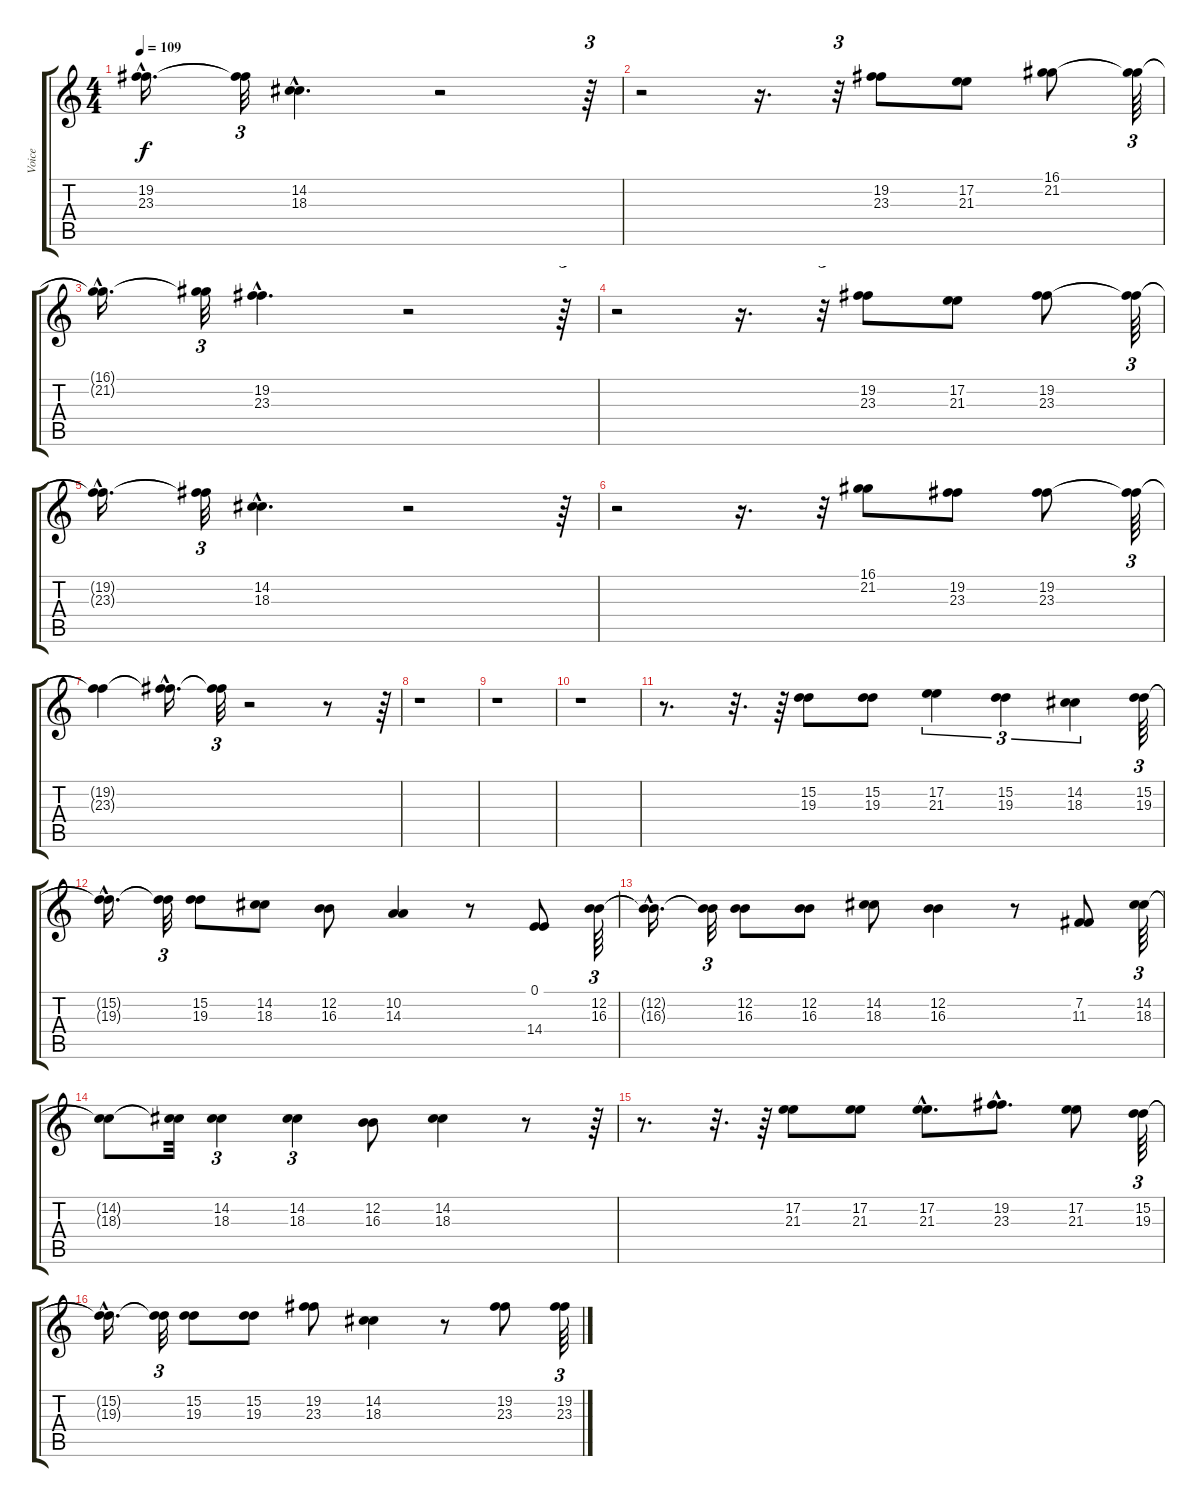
\track ("Voice" "Voice") {instrument synthbrass1}
\staff {score tabs}
\tuning (E4 B3 G3 D3 A2 E2) {hide}
\ts (4 4)
\tempo 109
\clef g2
\ks c
(19.2{hac t} 23.3{hac t}).16{d dy f} (19.2{t} 23.3{t}).32{tu (3 2)} (14.2{hac} 18.3{hac}).4{d} r.2 r.64{tu (3 2)} |
r.2 r.16{d} r.32{tu (3 2)} (19.2 23.3).8 (17.2 21.3).8 (16.1 21.2).8 (16.1{t} 21.2{t}).64{tu (3 2)} |
(16.1{hac t} 21.2{hac t}).16{d} (16.1{t} 21.2{t}).32{tu (3 2)} (19.2{hac} 23.3{hac}).4{d} r.2 r.64{tu (3 2)} |
r.2 r.16{d} r.32{tu (3 2)} (19.2 23.3).8 (17.2 21.3).8 (19.2 23.3).8 (19.2{t} 23.3{t}).64{tu (3 2)} |
(19.2{hac t} 23.3{hac t}).16{d} (19.2{t} 23.3{t}).32{tu (3 2)} (14.2{hac} 18.3{hac}).4{d} r.2 r.64{tu (3 2)} |
r.2 r.16{d} r.32{tu (3 2)} (16.1 21.2).8 (19.2 23.3).8 (19.2 23.3).8 (19.2{t} 23.3{t}).64{tu (3 2)} |
(19.2{t} 23.3{t}).4 (19.2{hac t} 23.3{hac t}).16{d} (19.2{t} 23.3{t}).32{tu (3 2)} r.2 r.8 r.64{tu (3 2)} |
r.1 |
r.1 |
r.1 |
r.8{d} r.32{d} r.64 (15.2 19.3).8 (15.2 19.3).8 (17.2 21.3).4{tu (3 2)} (15.2 19.3).4{tu (3 2)} (14.2 18.3).4{tu (3 2)} (15.2 19.3).64{tu (3 2)} |
(15.2{hac t} 19.3{hac t}).16{d} (15.2{t} 19.3{t}).32{tu (3 2)} (15.2 19.3).8 (14.2 18.3).8 (12.2 16.3).8 (10.2 14.3).4 r.8 (0.1 14.4).8 (12.2 16.3).64{tu (3 2)} |
(12.2{hac t} 16.3{hac t}).16{d} (12.2{t} 16.3{t}).32{tu (3 2)} (12.2 16.3).8 (12.2 16.3).8 (14.2 18.3).8 (12.2 16.3).4 r.8 (7.2 11.3).8 (14.2 18.3).64{tu (3 2)} |
(14.2{t} 18.3{t}).8 (14.2{t} 18.3{t}).32 (14.2 18.3).4{tu (3 2)} (14.2 18.3).4{tu (3 2)} (12.2 16.3).8 (14.2 18.3).4 r.8 r.64{tu (3 2)} |
r.8{d} r.32{d} r.64 (17.2 21.3).8 (17.2 21.3).8 (17.2{hac} 21.3{hac}).8{d} (19.2{hac} 23.3{hac}).8{d} (17.2 21.3).8 (15.2 19.3).64{tu (3 2)} |
(15.2{hac t} 19.3{hac t}).16{d} (15.2{t} 19.3{t}).32{tu (3 2)} (15.2 19.3).8 (15.2 19.3).8 (19.2 23.3).8 (14.2 18.3).4 r.8 (19.2 23.3).8 (19.2 23.3).64{tu (3 2)}
